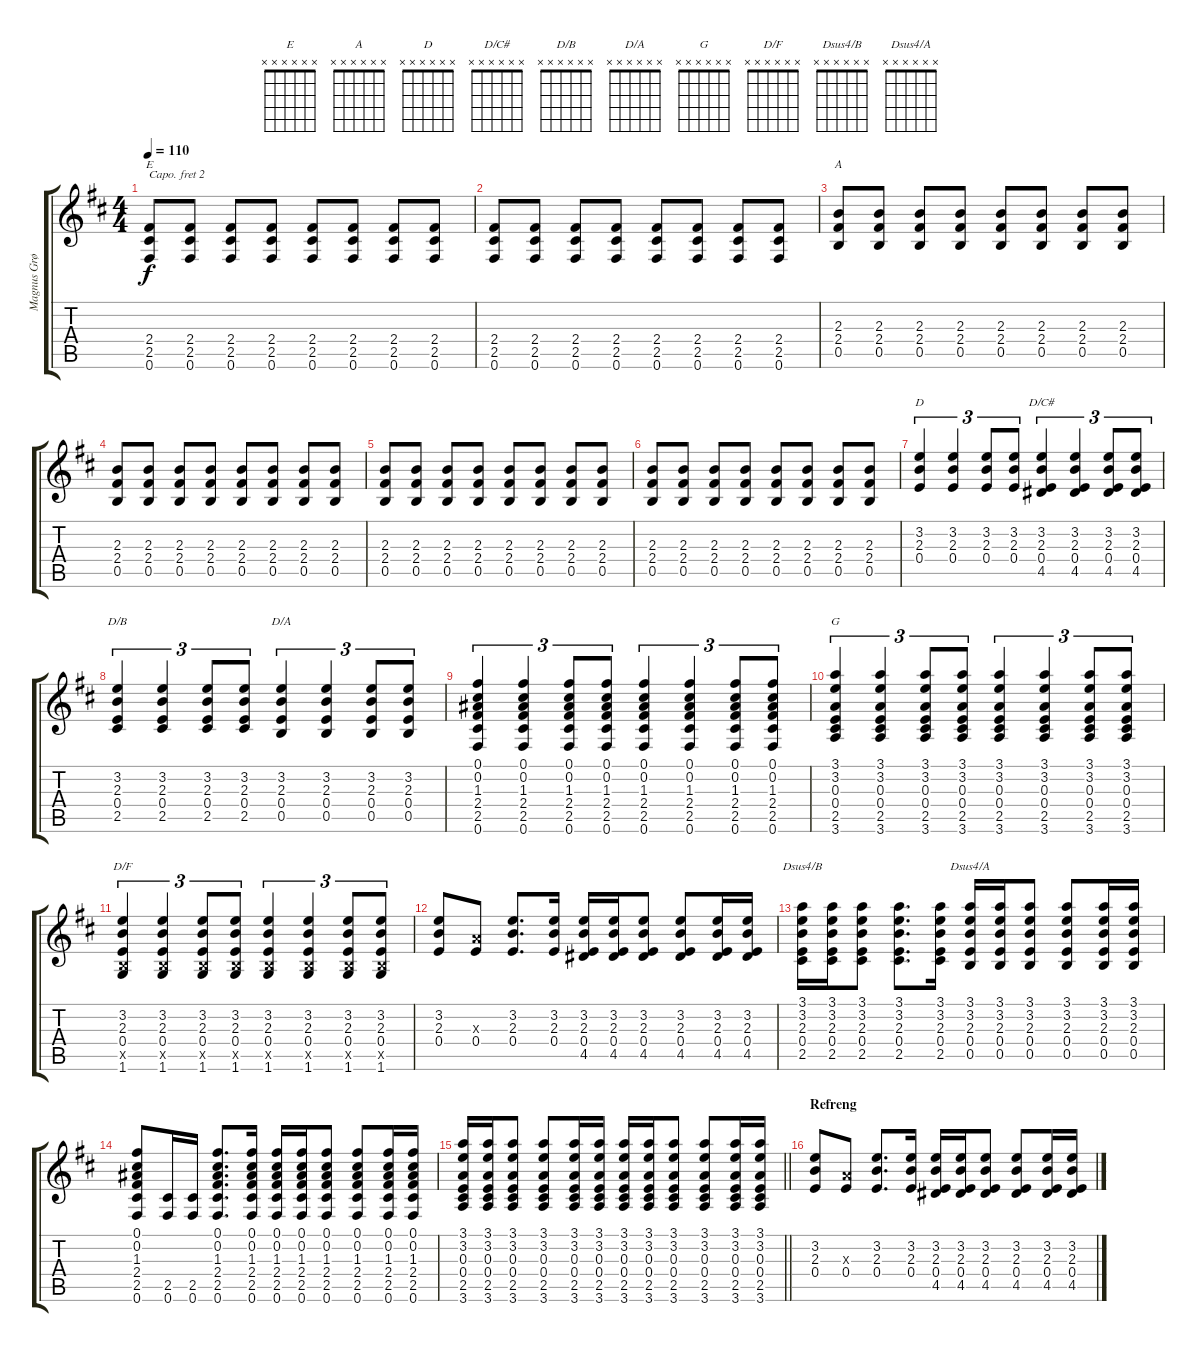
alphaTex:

\track ("Magnus Grønneberg - Akust. gitar, rytme" "Magnus Grø") {instrument acousticguitarsteel}
\staff {score tabs}
\capo 2
\tuning (E4 B3 G3 D3 A2 E2) {hide}
\chord ("E" x x x x x x)
\chord ("A" x x x x x x)
\chord ("D" x x x x x x)
\chord ("D/C#" x x x x x x)
\chord ("D/B" x x x x x x)
\chord ("D/A" x x x x x x)
\chord ("G" x x x x x x)
\chord ("D/F" x x x x x x)
\chord ("Dsus4/B" x x x x x x)
\chord ("Dsus4/A" x x x x x x)
\ts (4 4)
\tempo 110
\clef g2
\ks d
(2.4 2.5 0.6).8{ch "E" dy f} (2.4 2.5 0.6).8 (2.4 2.5 0.6).8 (2.4 2.5 0.6).8 (2.4 2.5 0.6).8 (2.4 2.5 0.6).8 (2.4 2.5 0.6).8 (2.4 2.5 0.6).8 |
(2.4 2.5 0.6).8 (2.4 2.5 0.6).8 (2.4 2.5 0.6).8 (2.4 2.5 0.6).8 (2.4 2.5 0.6).8 (2.4 2.5 0.6).8 (2.4 2.5 0.6).8 (2.4 2.5 0.6).8 |
(2.3 2.4 0.5).8{ch "A"} (2.3 2.4 0.5).8 (2.3 2.4 0.5).8 (2.3 2.4 0.5).8 (2.3 2.4 0.5).8 (2.3 2.4 0.5).8 (2.3 2.4 0.5).8 (2.3 2.4 0.5).8 |
(2.3 2.4 0.5).8 (2.3 2.4 0.5).8 (2.3 2.4 0.5).8 (2.3 2.4 0.5).8 (2.3 2.4 0.5).8 (2.3 2.4 0.5).8 (2.3 2.4 0.5).8 (2.3 2.4 0.5).8 |
(2.3 2.4 0.5).8 (2.3 2.4 0.5).8 (2.3 2.4 0.5).8 (2.3 2.4 0.5).8 (2.3 2.4 0.5).8 (2.3 2.4 0.5).8 (2.3 2.4 0.5).8 (2.3 2.4 0.5).8 |
(2.3 2.4 0.5).8 (2.3 2.4 0.5).8 (2.3 2.4 0.5).8 (2.3 2.4 0.5).8 (2.3 2.4 0.5).8 (2.3 2.4 0.5).8 (2.3 2.4 0.5).8 (2.3 2.4 0.5).8 |
(3.2 2.3 0.4).4{tu (3 2) ch "D"} (3.2 2.3 0.4).4{tu (3 2)} (3.2 2.3 0.4).8{tu (3 2)} (3.2 2.3 0.4).8{tu (3 2)} (3.2 2.3 0.4 4.5).4{tu (3 2) ch "D/C#"} (3.2 2.3 0.4 4.5).4{tu (3 2)} (3.2 2.3 0.4 4.5).8{tu (3 2)} (3.2 2.3 0.4 4.5).8{tu (3 2)} |
(3.2 2.3 0.4 2.5).4{tu (3 2) ch "D/B"} (3.2 2.3 0.4 2.5).4{tu (3 2)} (3.2 2.3 0.4 2.5).8{tu (3 2)} (3.2 2.3 0.4 2.5).8{tu (3 2)} (3.2 2.3 0.4 0.5).4{tu (3 2) ch "D/A"} (3.2 2.3 0.4 0.5).4{tu (3 2)} (3.2 2.3 0.4 0.5).8{tu (3 2)} (3.2 2.3 0.4 0.5).8{tu (3 2)} |
(0.1 0.2 1.3 2.4 2.5 0.6).4{tu (3 2)} (0.1 0.2 1.3 2.4 2.5 0.6).4{tu (3 2)} (0.1 0.2 1.3 2.4 2.5 0.6).8{tu (3 2)} (0.1 0.2 1.3 2.4 2.5 0.6).8{tu (3 2)} (0.1 0.2 1.3 2.4 2.5 0.6).4{tu (3 2)} (0.1 0.2 1.3 2.4 2.5 0.6).4{tu (3 2)} (0.1 0.2 1.3 2.4 2.5 0.6).8{tu (3 2)} (0.1 0.2 1.3 2.4 2.5 0.6).8{tu (3 2)} |
(3.1 3.2 0.3 0.4 2.5 3.6).4{tu (3 2) ch "G"} (3.1 3.2 0.3 0.4 2.5 3.6).4{tu (3 2)} (3.1 3.2 0.3 0.4 2.5 3.6).8{tu (3 2)} (3.1 3.2 0.3 0.4 2.5 3.6).8{tu (3 2)} (3.1 3.2 0.3 0.4 2.5 3.6).4{tu (3 2)} (3.1 3.2 0.3 0.4 2.5 3.6).4{tu (3 2)} (3.1 3.2 0.3 0.4 2.5 3.6).8{tu (3 2)} (3.1 3.2 0.3 0.4 2.5 3.6).8{tu (3 2)} |
(3.2 2.3 0.4 0.5{x} 1.6).4{tu (3 2) ch "D/F"} (3.2 2.3 0.4 0.5{x} 1.6).4{tu (3 2)} (3.2 2.3 0.4 0.5{x} 1.6).8{tu (3 2)} (3.2 2.3 0.4 0.5{x} 1.6).8{tu (3 2)} (3.2 2.3 0.4 0.5{x} 1.6).4{tu (3 2)} (3.2 2.3 0.4 0.5{x} 1.6).4{tu (3 2)} (3.2 2.3 0.4 0.5{x} 1.6).8{tu (3 2)} (3.2 2.3 0.4 0.5{x} 1.6).8{tu (3 2)} |
(3.2 2.3 0.4).8 (0.3{x} 0.4).8 (3.2 2.3 0.4).8{d} (3.2 2.3 0.4).16 (3.2 2.3 0.4 4.5).16 (3.2 2.3 0.4 4.5).16 (3.2 2.3 0.4 4.5).8 (3.2 2.3 0.4 4.5).8 (3.2 2.3 0.4 4.5).16 (3.2 2.3 0.4 4.5).16 |
(3.1 3.2 2.3 0.4 2.5).16{ch "Dsus4/B"} (3.1 3.2 2.3 0.4 2.5).16 (3.1 3.2 2.3 0.4 2.5).8 (3.1 3.2 2.3 0.4 2.5).8{d} (3.1 3.2 2.3 0.4 2.5).16 (3.1 3.2 2.3 0.4 0.5).16{ch "Dsus4/A"} (3.1 3.2 2.3 0.4 0.5).16 (3.1 3.2 2.3 0.4 0.5).8 (3.1 3.2 2.3 0.4 0.5).8 (3.1 3.2 2.3 0.4 0.5).16 (3.1 3.2 2.3 0.4 0.5).16 |
(0.1 0.2 1.3 2.4 2.5 0.6).8 (2.5 0.6).16 (2.5 0.6).16 (0.1 0.2 1.3 2.4 2.5 0.6).8{d} (0.1 0.2 1.3 2.4 2.5 0.6).16 (0.1 0.2 1.3 2.4 2.5 0.6).16 (0.1 0.2 1.3 2.4 2.5 0.6).16 (0.1 0.2 1.3 2.4 2.5 0.6).8 (0.1 0.2 1.3 2.4 2.5 0.6).8 (0.1 0.2 1.3 2.4 2.5 0.6).16 (0.1 0.2 1.3 2.4 2.5 0.6).16 |
\barLineRight lightlight
(3.1 3.2 0.3 0.4 2.5 3.6).16 (3.1 3.2 0.3 0.4 2.5 3.6).16 (3.1 3.2 0.3 0.4 2.5 3.6).8 (3.1 3.2 0.3 0.4 2.5 3.6).8 (3.1 3.2 0.3 0.4 2.5 3.6).16 (3.1 3.2 0.3 0.4 2.5 3.6).16 (3.1 3.2 0.3 0.4 2.5 3.6).16 (3.1 3.2 0.3 0.4 2.5 3.6).16 (3.1 3.2 0.3 0.4 2.5 3.6).8 (3.1 3.2 0.3 0.4 2.5 3.6).8 (3.1 3.2 0.3 0.4 2.5 3.6).16 (3.1 3.2 0.3 0.4 2.5 3.6).16 |
\section ("" "Refreng")
(3.2 2.3 0.4).8 (0.3{x} 0.4).8 (3.2 2.3 0.4).8{d} (3.2 2.3 0.4).16 (3.2 2.3 0.4 4.5).16 (3.2 2.3 0.4 4.5).16 (3.2 2.3 0.4 4.5).8 (3.2 2.3 0.4 4.5).8 (3.2 2.3 0.4 4.5).16 (3.2 2.3 0.4 4.5).16
